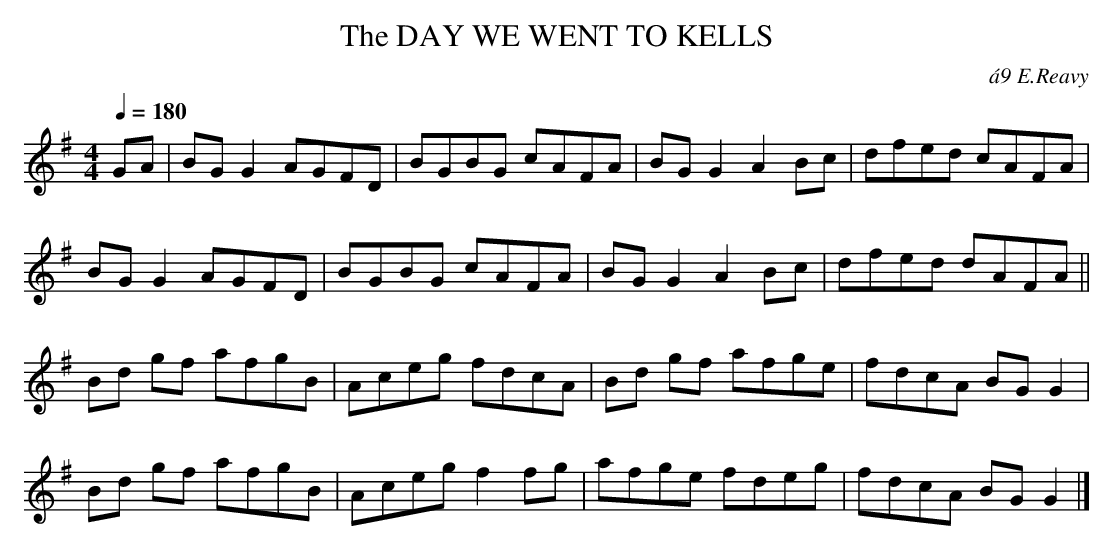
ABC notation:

X:1
T:DAY WE WENT TO KELLS, The
C:\'a9 E.Reavy
Y:"allegro moderato"
sure on the basis of the book's notation. I can't imagine
Ed (RIP) would mind if you played it as a double!
Q:1/4=180
M:4/4
L:1/8
K:G
GA|BGG2 AGFD|BGBG cAFA|BGG2 A2 Bc|dfed cAFA|
BGG2 AGFD|BGBG cAFA|BGG2 A2 Bc|dfed dAFA||
Bd gf afgB|Aceg fdcA|Bd gf afge|fdcA BGG2|
Bd gf afgB|Aceg f2fg|afge fdeg|fdcA BGG2|]
